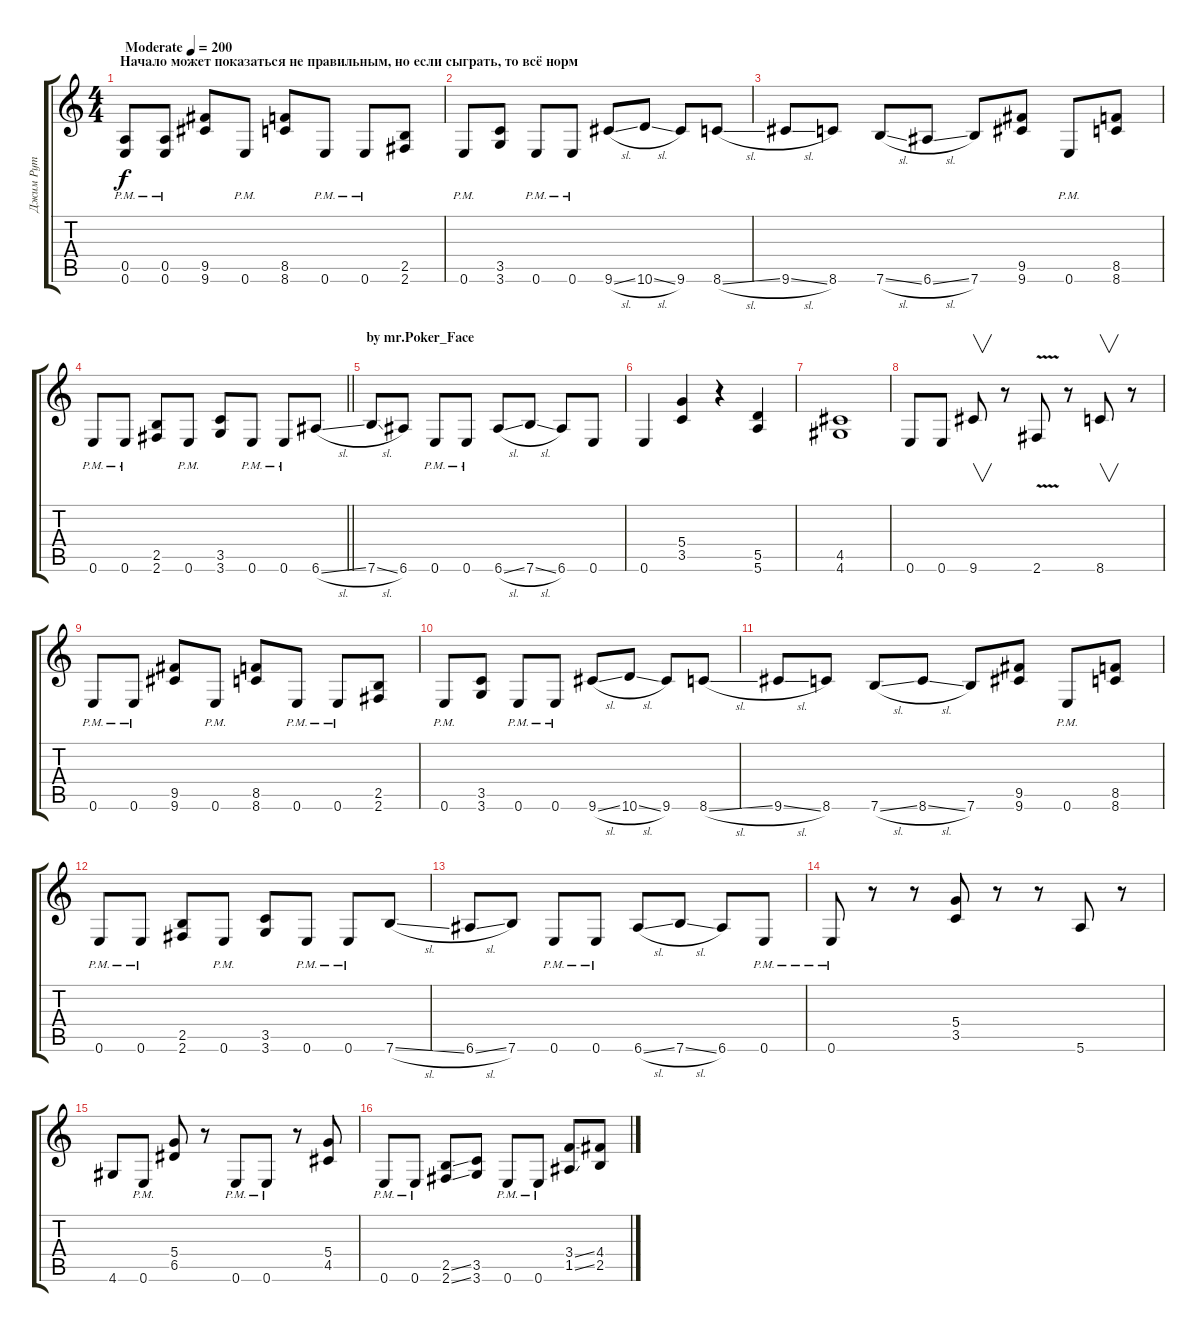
\track ("Джим Рут" "Джим Рут") {instrument distortionguitar}
\staff {score tabs}
\tuning (E4 B3 G3 D3 A2 E2) {hide}
\ts (4 4)
\section ("" "Начало может показаться не правильным, но если сыграть, то всё норм")
\tempo (200 "Moderate")
\clef g2
\ks c
(0.5 0.6{pm}).8{dy f instrument distortionguitar} (0.5 0.6{pm}).8 (9.5 9.6).8 0.6{pm}.8 (8.5 8.6).8 0.6{pm}.8 0.6{pm}.8 (2.5 2.6).8 |
0.6{pm}.8 (3.5 3.6).8 0.6{pm}.8 0.6{pm}.8 9.6{sl}.8 10.6{sl}.8 9.6.8 8.6{sl}.8 |
9.6{sl}.8 8.6.8 7.6{sl}.8 6.6{sl}.8 7.6.8 (9.5 9.6).8 0.6{pm}.8 (8.5 8.6).8 |
\barLineRight lightlight
0.6{pm}.8 0.6{pm}.8 (2.5 2.6).8 0.6{pm}.8 (3.5 3.6).8 0.6{pm}.8 0.6{pm}.8 6.6{sl}.8 |
\section ("" "by mr.Poker_Face")
7.6{sl}.8 6.6.8 0.6{pm}.8 0.6{pm}.8 6.6{sl}.8 7.6{sl}.8 6.6.8 0.6.8 |
0.6.4 (5.4 3.5).4 r.4 (5.5 5.6).4 |
(4.5 4.6).1 |
0.6.8 0.6.8 9.6.8{v} r.8 2.6{v}.8 r.8 8.6.8{v} r.8 |
0.6{pm}.8 0.6{pm}.8 (9.5 9.6).8 0.6{pm}.8 (8.5 8.6).8 0.6{pm}.8 0.6{pm}.8 (2.5 2.6).8 |
0.6{pm}.8 (3.5 3.6).8 0.6{pm}.8 0.6{pm}.8 9.6{sl}.8 10.6{sl}.8 9.6.8 8.6{sl}.8 |
9.6{sl}.8 8.6.8 7.6{sl}.8 8.6{sl}.8 7.6.8 (9.5 9.6).8 0.6{pm}.8 (8.5 8.6).8 |
0.6{pm}.8 0.6{pm}.8 (2.5 2.6).8 0.6{pm}.8 (3.5 3.6).8 0.6{pm}.8 0.6{pm}.8 7.6{sl}.8 |
6.6{sl}.8 7.6.8 0.6{pm}.8 0.6{pm}.8 6.6{sl}.8 7.6{sl}.8 6.6.8 0.6{pm}.8 |
0.6{pm}.8 r.8 r.8 (5.4 3.5).8 r.8 r.8 5.6.8 r.8 |
4.6.8 0.6{pm}.8 (5.4 6.5).8 r.8 0.6{pm}.8 0.6{pm}.8 r.8 (5.4 4.5).8 |
0.6{pm}.8 0.6{pm}.8 (2.5{ss} 2.6{ss}).8 (3.5 3.6).8 0.6{pm}.8 0.6{pm}.8 (3.4{ss} 1.5{ss}).8 (4.4 2.5).8
